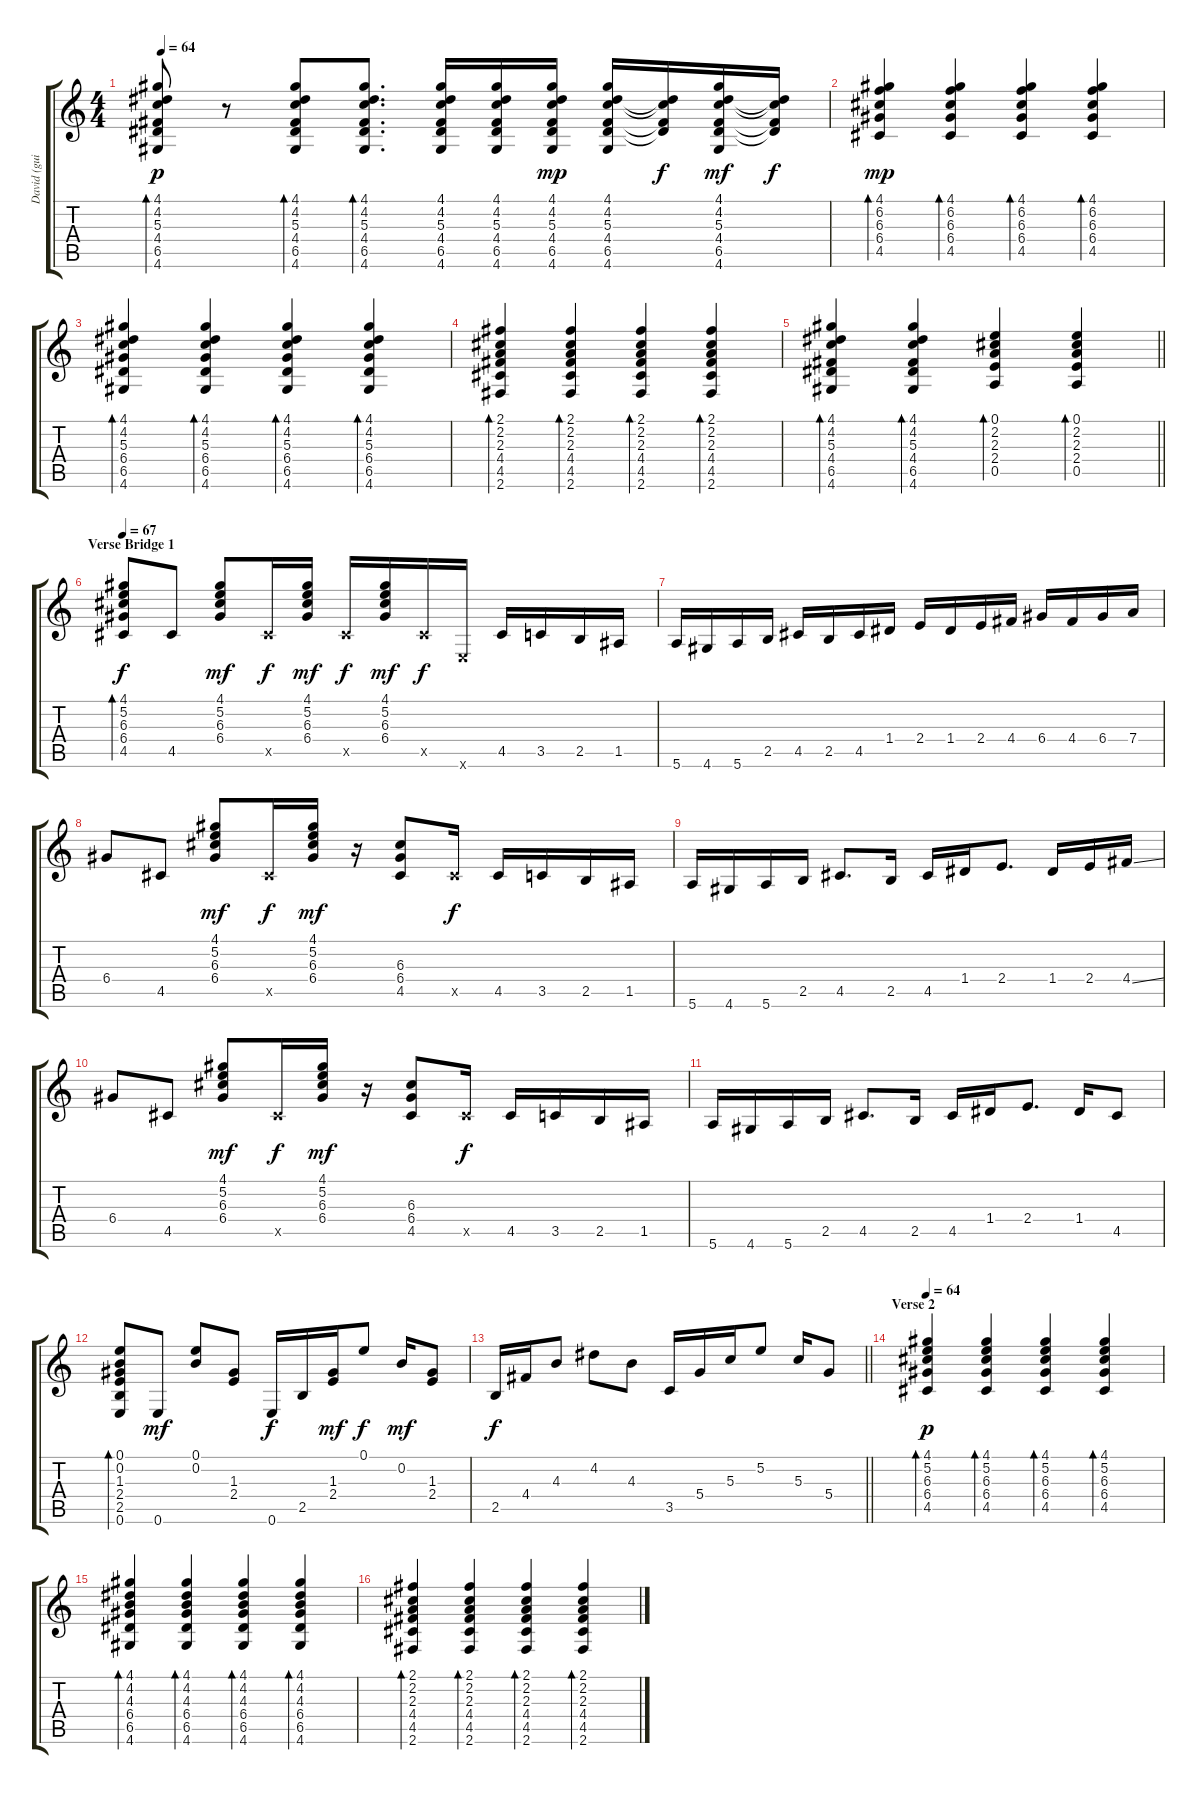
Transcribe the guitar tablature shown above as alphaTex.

\track ("David (guitar dist.)" "David (gui") {instrument distortionguitar}
\staff {score tabs}
\tuning (E4 B3 G3 D3 A2 E2) {hide}
\ts (4 4)
\tempo 64
\clef g2
\ks c
(4.1 4.2 5.3 4.4 6.5 4.6).8{bd 60 dy p} r.8 (4.1 4.2 5.3 4.4 6.5 4.6).8{bd 60} (4.1 4.2 5.3 4.4 6.5 4.6).8{d bd 60} (4.1 4.2 5.3 4.4 6.5 4.6).16 (4.1 4.2 5.3 4.4 6.5 4.6).16 (4.1 4.2 5.3 4.4 6.5 4.6).16{dy mp} (4.1 4.2 5.3 4.4 6.5 4.6).16 (4.2{t} 5.3{t} 4.4{t} 6.5{t}).16{dy f} (4.1 4.2 5.3 4.4 6.5 4.6).16{dy mf} (4.2{t} 5.3{t} 4.4{t} 6.5{t}).16{dy f} |
(4.1 6.2 6.3 6.4 4.5).4{bd 30 dy mp} (4.1 6.2 6.3 6.4 4.5).4{bd 30} (4.1 6.2 6.3 6.4 4.5).4{bd 30} (4.1 6.2 6.3 6.4 4.5).4{bd 30} |
(4.1 4.2 5.3 6.4 6.5 4.6).4{bd 30} (4.1 4.2 5.3 6.4 6.5 4.6).4{bd 30} (4.1 4.2 5.3 6.4 6.5 4.6).4{bd 30} (4.1 4.2 5.3 6.4 6.5 4.6).4{bd 30} |
(2.1 2.2 2.3 4.4 4.5 2.6).4{bd 30} (2.1 2.2 2.3 4.4 4.5 2.6).4{bd 30} (2.1 2.2 2.3 4.4 4.5 2.6).4{bd 30} (2.1 2.2 2.3 4.4 4.5 2.6).4{bd 30} |
\barLineRight lightlight
(4.1 4.2 5.3 4.4 6.5 4.6).4{bd 30} (4.1 4.2 5.3 4.4 6.5 4.6).4{bd 30} (0.1 2.2 2.3 2.4 0.5).4{bd 30} (0.1 2.2 2.3 2.4 0.5).4{bd 30} |
\section ("" "Verse Bridge 1")
\tempo 67
(4.1 5.2 6.3 6.4 4.5).8{bd 60 dy f volume 11} 4.5.8 (4.1 5.2 6.3 6.4).8{dy mf} 4.5{x}.16{dy f} (4.1 5.2 6.3 6.4).16{dy mf} 4.5{x}.16{dy f} (4.1 5.2 6.3 6.4).16{dy mf} 4.5{x}.16{dy f} 0.6{x}.16 4.5.16 3.5.16 2.5.16 1.5.16 |
5.6.16 4.6.16 5.6.16 2.5.16 4.5.16 2.5.16 4.5.16 1.4.16 2.4.16 1.4.16 2.4.16 4.4.16 6.4.16 4.4.16 6.4.16 7.4.16 |
6.4.8 4.5.8 (4.1 5.2 6.3 6.4).8{dy mf} 4.5{x}.16{dy f} (4.1 5.2 6.3 6.4).16{dy mf} r.16 (6.3 6.4 4.5).8 4.5{x}.16{dy f} 4.5.16 3.5.16 2.5.16 1.5.16 |
5.6.16 4.6.16 5.6.16 2.5.16 4.5.8{d} 2.5.16 4.5.16 1.4.16 2.4.8{d} 1.4.16 2.4.16 4.4{ss}.16 |
6.4.8 4.5.8 (4.1 5.2 6.3 6.4).8{dy mf} 4.5{x}.16{dy f} (4.1 5.2 6.3 6.4).16{dy mf} r.16 (6.3 6.4 4.5).8 4.5{x}.16{dy f} 4.5.16 3.5.16 2.5.16 1.5.16 |
5.6.16 4.6.16 5.6.16 2.5.16 4.5.8{d} 2.5.16 4.5.16 1.4.16 2.4.8{d} 1.4.16 4.5.8 |
(0.1 0.2 1.3 2.4 2.5 0.6).8{bd 60} 0.6.8{dy mf} (0.1 0.2).8 (1.3 2.4).8 0.6.16{dy f} 2.5.16 (1.3 2.4).16{dy mf} 0.1.8{dy f} 0.2.16{dy mf} (1.3 2.4).8 |
\barLineRight lightlight
2.5.16{dy f} 4.4.16 4.3.8 4.2.8 4.3.8 3.5.16 5.4.16 5.3.16 5.2.8 5.3.16 5.4.8 |
\section ("" "Verse 2")
\tempo 64
(4.1 5.2 6.3 6.4 4.5).4{bd 60 dy p volume 9 instrument electricguitarclean} (4.1 5.2 6.3 6.4 4.5).4{bd 60} (4.1 5.2 6.3 6.4 4.5).4{bd 60} (4.1 5.2 6.3 6.4 4.5).4{bd 60} |
(4.1 4.2 4.3 6.4 6.5 4.6).4{bd 60} (4.1 4.2 4.3 6.4 6.5 4.6).4{bd 60} (4.1 4.2 4.3 6.4 6.5 4.6).4{bd 60} (4.1 4.2 4.3 6.4 6.5 4.6).4{bd 60} |
(2.1 2.2 2.3 4.4 4.5 2.6).4{bd 60} (2.1 2.2 2.3 4.4 4.5 2.6).4{bd 60} (2.1 2.2 2.3 4.4 4.5 2.6).4{bd 60} (2.1 2.2 2.3 4.4 4.5 2.6).4{bd 60}
